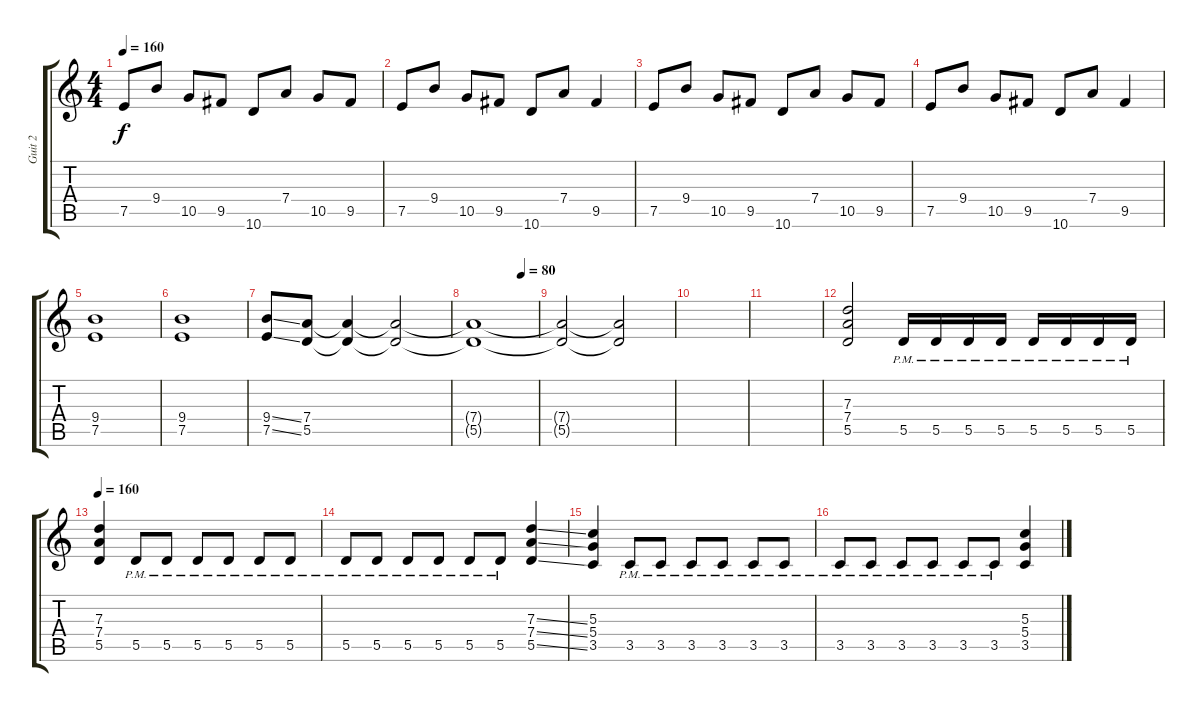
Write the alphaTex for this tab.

\track ("Guit 2" "Guit 2") {instrument distortionguitar}
\staff {score tabs}
\tuning (E4 B3 G3 D3 A2 E2) {hide}
\ts (4 4)
\tempo 160
\clef g2
\ks c
7.5.8{dy f} 9.4.8 10.5.8 9.5.8 10.6.8 7.4.8 10.5.8 9.5.8 |
7.5.8 9.4.8 10.5.8 9.5.8 10.6.8 7.4.8 9.5.4 |
7.5.8 9.4.8 10.5.8 9.5.8 10.6.8 7.4.8 10.5.8 9.5.8 |
7.5.8 9.4.8 10.5.8 9.5.8 10.6.8 7.4.8 9.5.4 |
(9.4 7.5).1 |
(9.4 7.5).1 |
(9.4{ss} 7.5{ss}).8 (7.4 5.5).8 (7.4{t} 5.5{t}).4 (7.4{t} 5.5{t}).2 |
\tempo (80 0.75)
(7.4{t} 5.5{t}).1 |
(7.4{t} 5.5{t}).2 (7.4{t} 5.5{t}).2{volume 3} |
|
|
(7.3 7.4 5.5).2{volume 11} 5.5{pm}.16 5.5{pm}.16 5.5{pm}.16 5.5{pm}.16 5.5{pm}.16 5.5{pm}.16 5.5{pm}.16 5.5{pm}.16 |
\tempo 160
(7.3 7.4 5.5).4 5.5{pm}.8 5.5{pm}.8 5.5{pm}.8 5.5{pm}.8 5.5{pm}.8 5.5{pm}.8 |
5.5{pm}.8 5.5{pm}.8 5.5{pm}.8 5.5{pm}.8 5.5{pm}.8 5.5{pm}.8 (7.3{ss} 7.4{ss} 5.5{ss}).4 |
(5.3 5.4 3.5).4 3.5{pm}.8 3.5{pm}.8 3.5{pm}.8 3.5{pm}.8 3.5{pm}.8 3.5{pm}.8 |
3.5{pm}.8 3.5{pm}.8 3.5{pm}.8 3.5{pm}.8 3.5{pm}.8 3.5{pm}.8 (5.3{ss} 5.4{ss} 3.5{ss}).4
